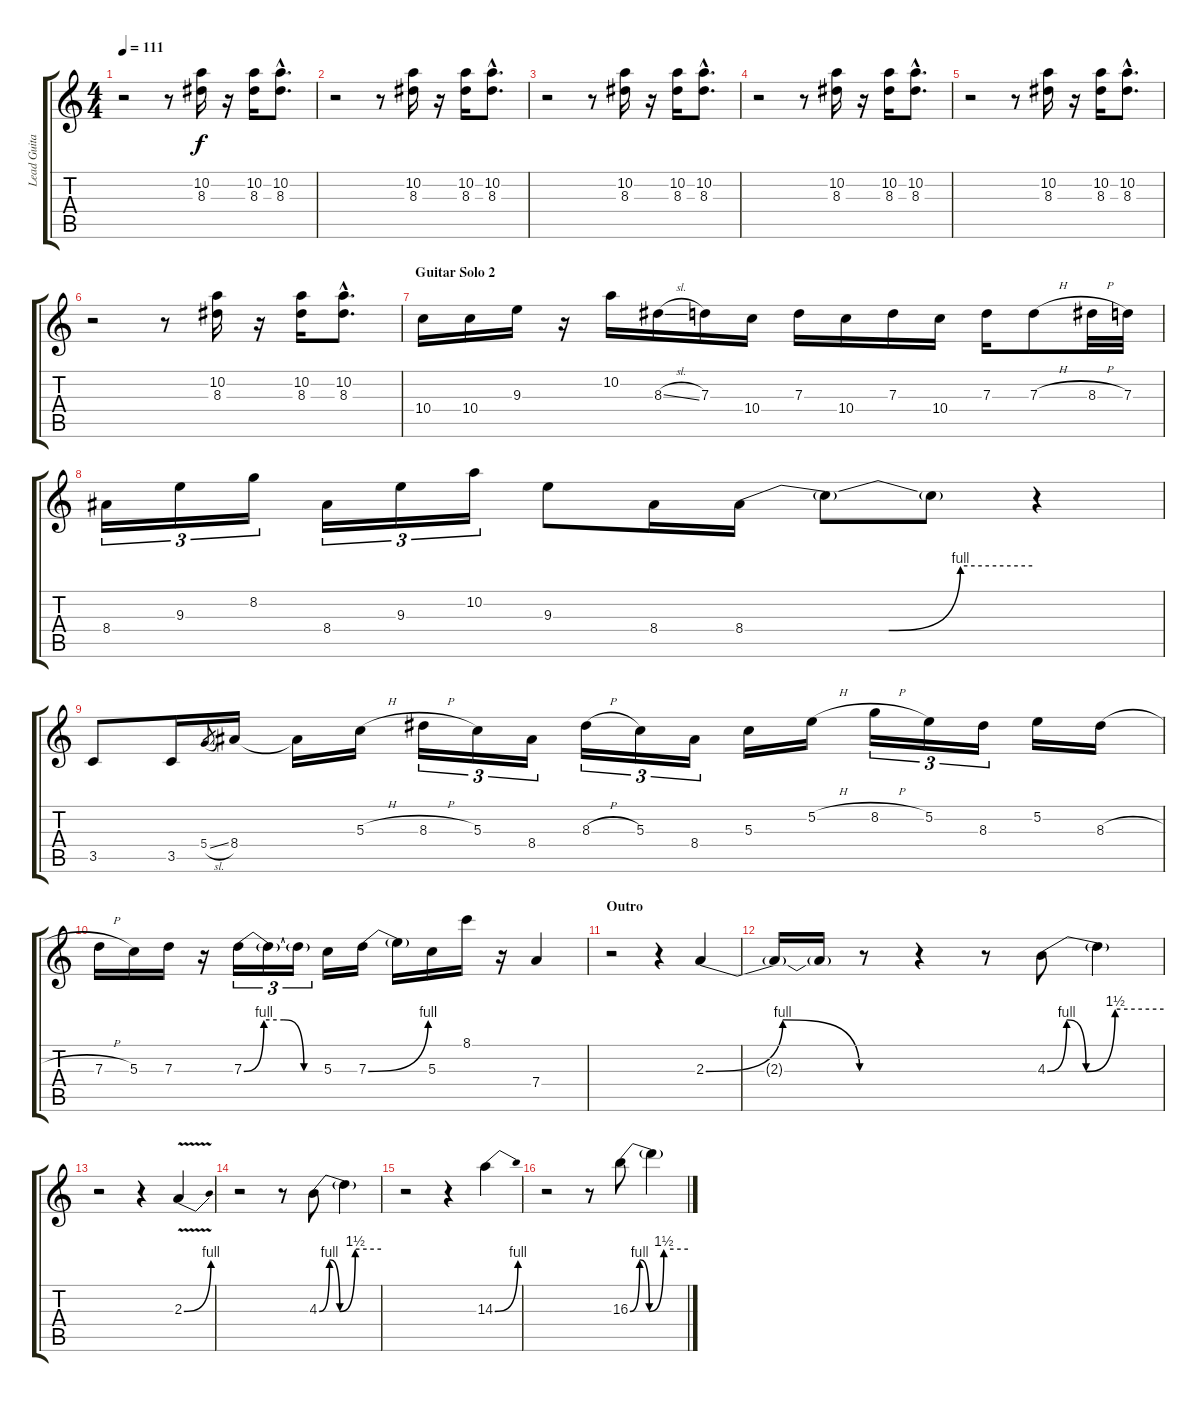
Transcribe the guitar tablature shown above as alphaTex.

\track ("Lead Guitar" "Lead Guita") {instrument overdrivenguitar}
\staff {score tabs}
\tuning (E4 B3 G3 D3 A2 E2) {hide}
\ts (4 4)
\tempo 111
\clef g2
\ks c
r.2{dy f} r.8 (10.2 8.3).16 r.16 (10.2 8.3).16 (10.2{hac} 8.3{hac}).8{d} |
r.2 r.8 (10.2 8.3).16 r.16 (10.2 8.3).16 (10.2{hac} 8.3{hac}).8{d} |
r.2 r.8 (10.2 8.3).16 r.16 (10.2 8.3).16 (10.2{hac} 8.3{hac}).8{d} |
r.2 r.8 (10.2 8.3).16 r.16 (10.2 8.3).16 (10.2{hac} 8.3{hac}).8{d} |
r.2 r.8 (10.2 8.3).16 r.16 (10.2 8.3).16 (10.2{hac} 8.3{hac}).8{d} |
r.2 r.8 (10.2 8.3).16 r.16 (10.2 8.3).16 (10.2{hac} 8.3{hac}).8{d} |
\section ("" "Guitar Solo 2")
10.4.16{volume 16} 10.4.16 9.3.16 r.16 10.2.16 8.3{sl}.16 7.3.16 10.4.16 7.3.16 10.4.16 7.3.16 10.4.16 7.3.16 7.3{h}.8 8.3{h}.32 7.3.32 |
8.4.16{tu (3 2) volume 16} 9.3.16{tu (3 2)} 8.2.16{tu (3 2)} 8.4.16{tu (3 2)} 9.3.16{tu (3 2)} 10.2.16{tu (3 2)} 9.3.8 8.4.16 8.4{be (custom 0 0 30 0 45 4 60 4)}.16 8.4{t}.8 8.4{t}.8 r.4 |
3.5.8{volume 16} 3.5.16 5.4{sl}.8{gr} 8.4.16 8.4{t}.16 5.3{h}.16 8.3{h}.16{tu (3 2)} 5.3.16{tu (3 2)} 8.4.16{tu (3 2)} 8.3{h}.16{tu (3 2)} 5.3.16{tu (3 2)} 8.4.16{tu (3 2)} 5.3.16 5.2{h}.16 8.2{h}.16{tu (3 2)} 5.2.16{tu (3 2)} 8.3.16{tu (3 2)} 5.2.16 8.3{h}.16 |
7.3{h}.16{volume 16} 5.3.16 7.3.16 r.16 7.3{be (custom 0 0 15 4 30 4 45 0 60 0)}.16{tu (3 2)} 7.3{t}.16{tu (3 2)} 7.3{t}.16{tu (3 2)} 5.3.16 7.3{be (bend 0 0 60 4)}.16 7.3{t}.16 5.3.16 8.1.16 r.16 7.4.4 |
\section ("" "Outro")
r.2{volume 16} r.4 2.3{be (bendrelease 0 0 15 4 45 4 60 0)}.4 |
2.3{t}.16{volume 16} 2.3{t}.16 r.8 r.4 r.8 4.3{be (custom 0 0 10 4 20 0 35 6 60 6)}.8 4.3{t}.4 |
r.2{volume 16} r.4 2.3{be (bend 0 0 60 4) v}.4 |
r.2{volume 16} r.8 4.3{be (custom 0 0 10 4 20 0 35 6 60 6)}.8 4.3{t}.4 |
r.2{volume 16} r.4 14.3{be (bend 0 0 60 4)}.4 |
r.2{volume 16} r.8 16.3{be (custom 0 0 10 4 20 0 35 6 60 6)}.8 16.3{t}.4
